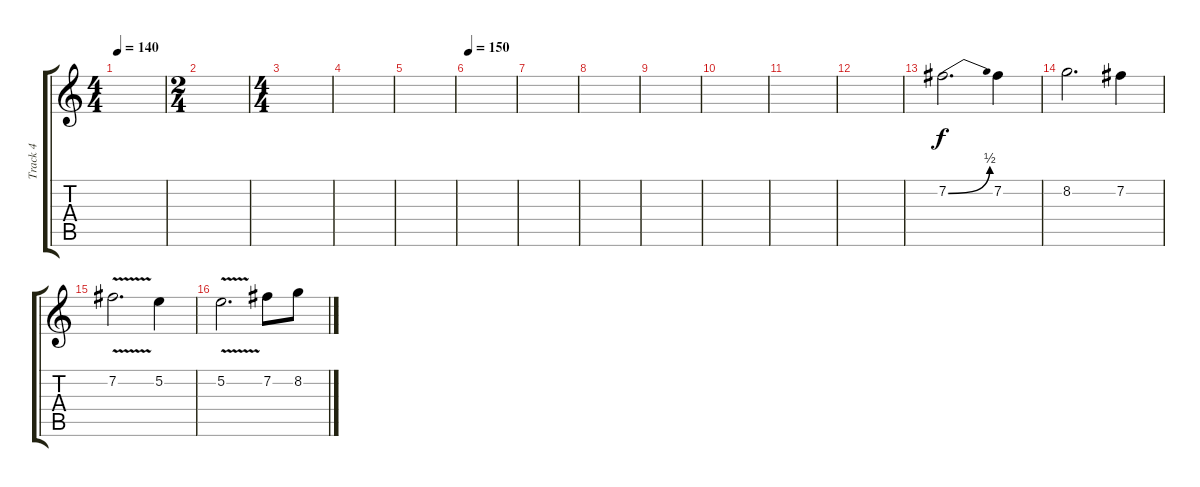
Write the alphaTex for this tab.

\track ("Track 4" "Track 4") {instrument overdrivenguitar}
\staff {score tabs}
\tuning (E4 B3 G3 D3 A2 E2) {hide}
\ts (4 4)
\tempo 140
\clef g2
\ks c
|
\ts (2 4)
|
\ts (4 4)
|
|
|
\tempo 150
|
|
|
|
|
|
|
7.2{be (bend 0 0 60 2)}.2{d} 7.2.4 |
8.2.2{d} 7.2.4 |
7.2{v}.2{d} 5.2.4 |
5.2{v}.2{d} 7.2.8 8.2.8
